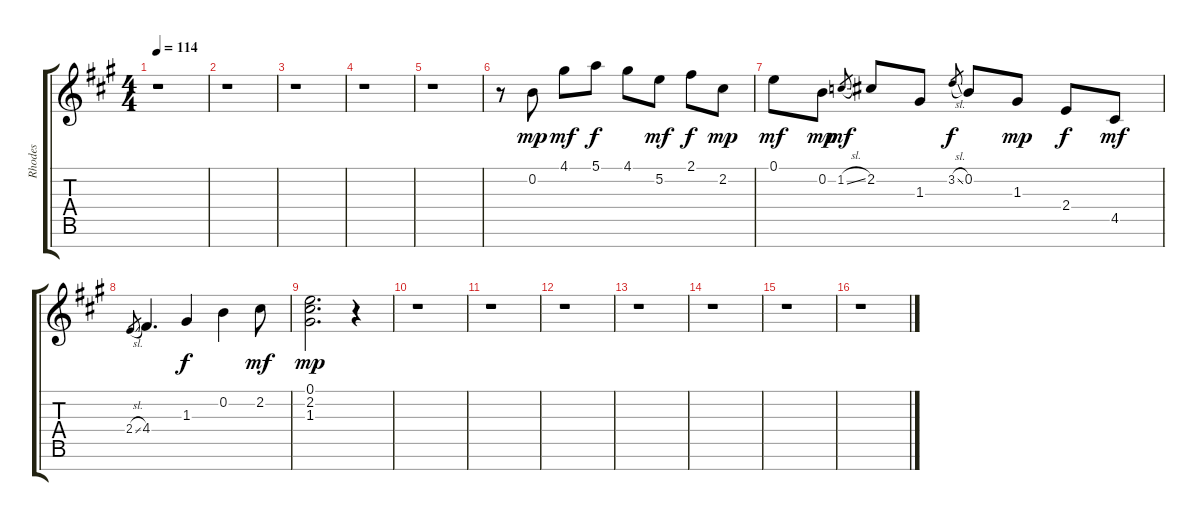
\track ("Rhodes" "Rhodes") {instrument electricguitarjazz}
\staff {score tabs}
\tuning (E4 B3 G3 D3 A2 E2 B1) {hide}
\ts (4 4)
\tempo 114
\clef g2
\ks a
r.1{dy mf} |
r.1 |
r.1 |
r.1 |
r.1 |
r.8 0.2.8{dy mp} 4.1.8{dy mf} 5.1.8{dy f} 4.1.8 5.2.8{dy mf} 2.1.8{dy f} 2.2.8{dy mp} |
0.1.8{dy mf} 0.2.8{dy mp} 1.2{sl}.8{gr dy mf} 2.2.8 1.3.8 3.2{sl}.8{gr dy f} 0.2.8 1.3.8{dy mp} 2.4.8{dy f} 4.5.8{dy mf} |
2.4{sl}.8{gr} 4.4.4{d} 1.3.4{dy f} 0.2.4 2.2.8{dy mf} |
(0.1 2.2 1.3).2{d dy mp} r.4 |
r.1 |
r.1 |
r.1 |
r.1 |
r.1 |
r.1 |
r.1
